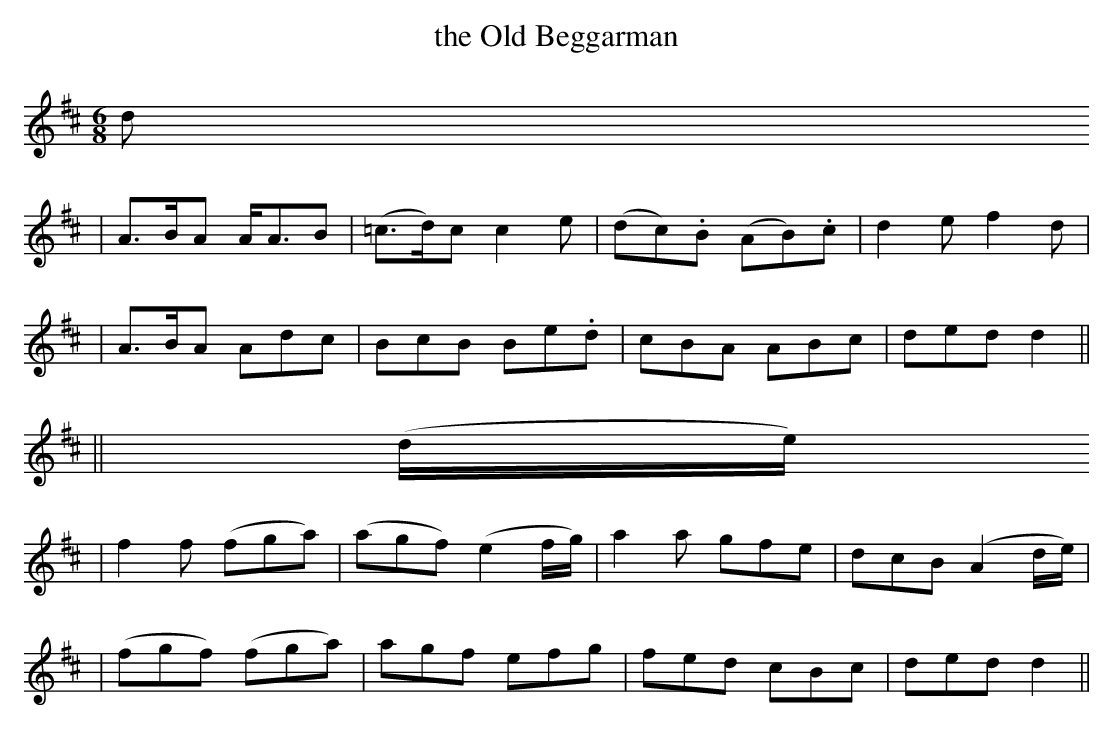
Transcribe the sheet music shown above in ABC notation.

X:1
T: the Old Beggarman
M: 6/8
L: 1/8
K: D
d
| A>BA A<AB | (=c>d)c c2e | (dc).B (AB).c | d2e f2d |
| A>BA Adc | BcB Be.d | cBA ABc | ded d2||
|| (d/e/)
| f2f (fga) | (agf) (e2f/g/) | a2a gfe | dcB (A2d/e/) |
| (fgf) (fga) | agf efg | fed cBc | ded d2 ||
